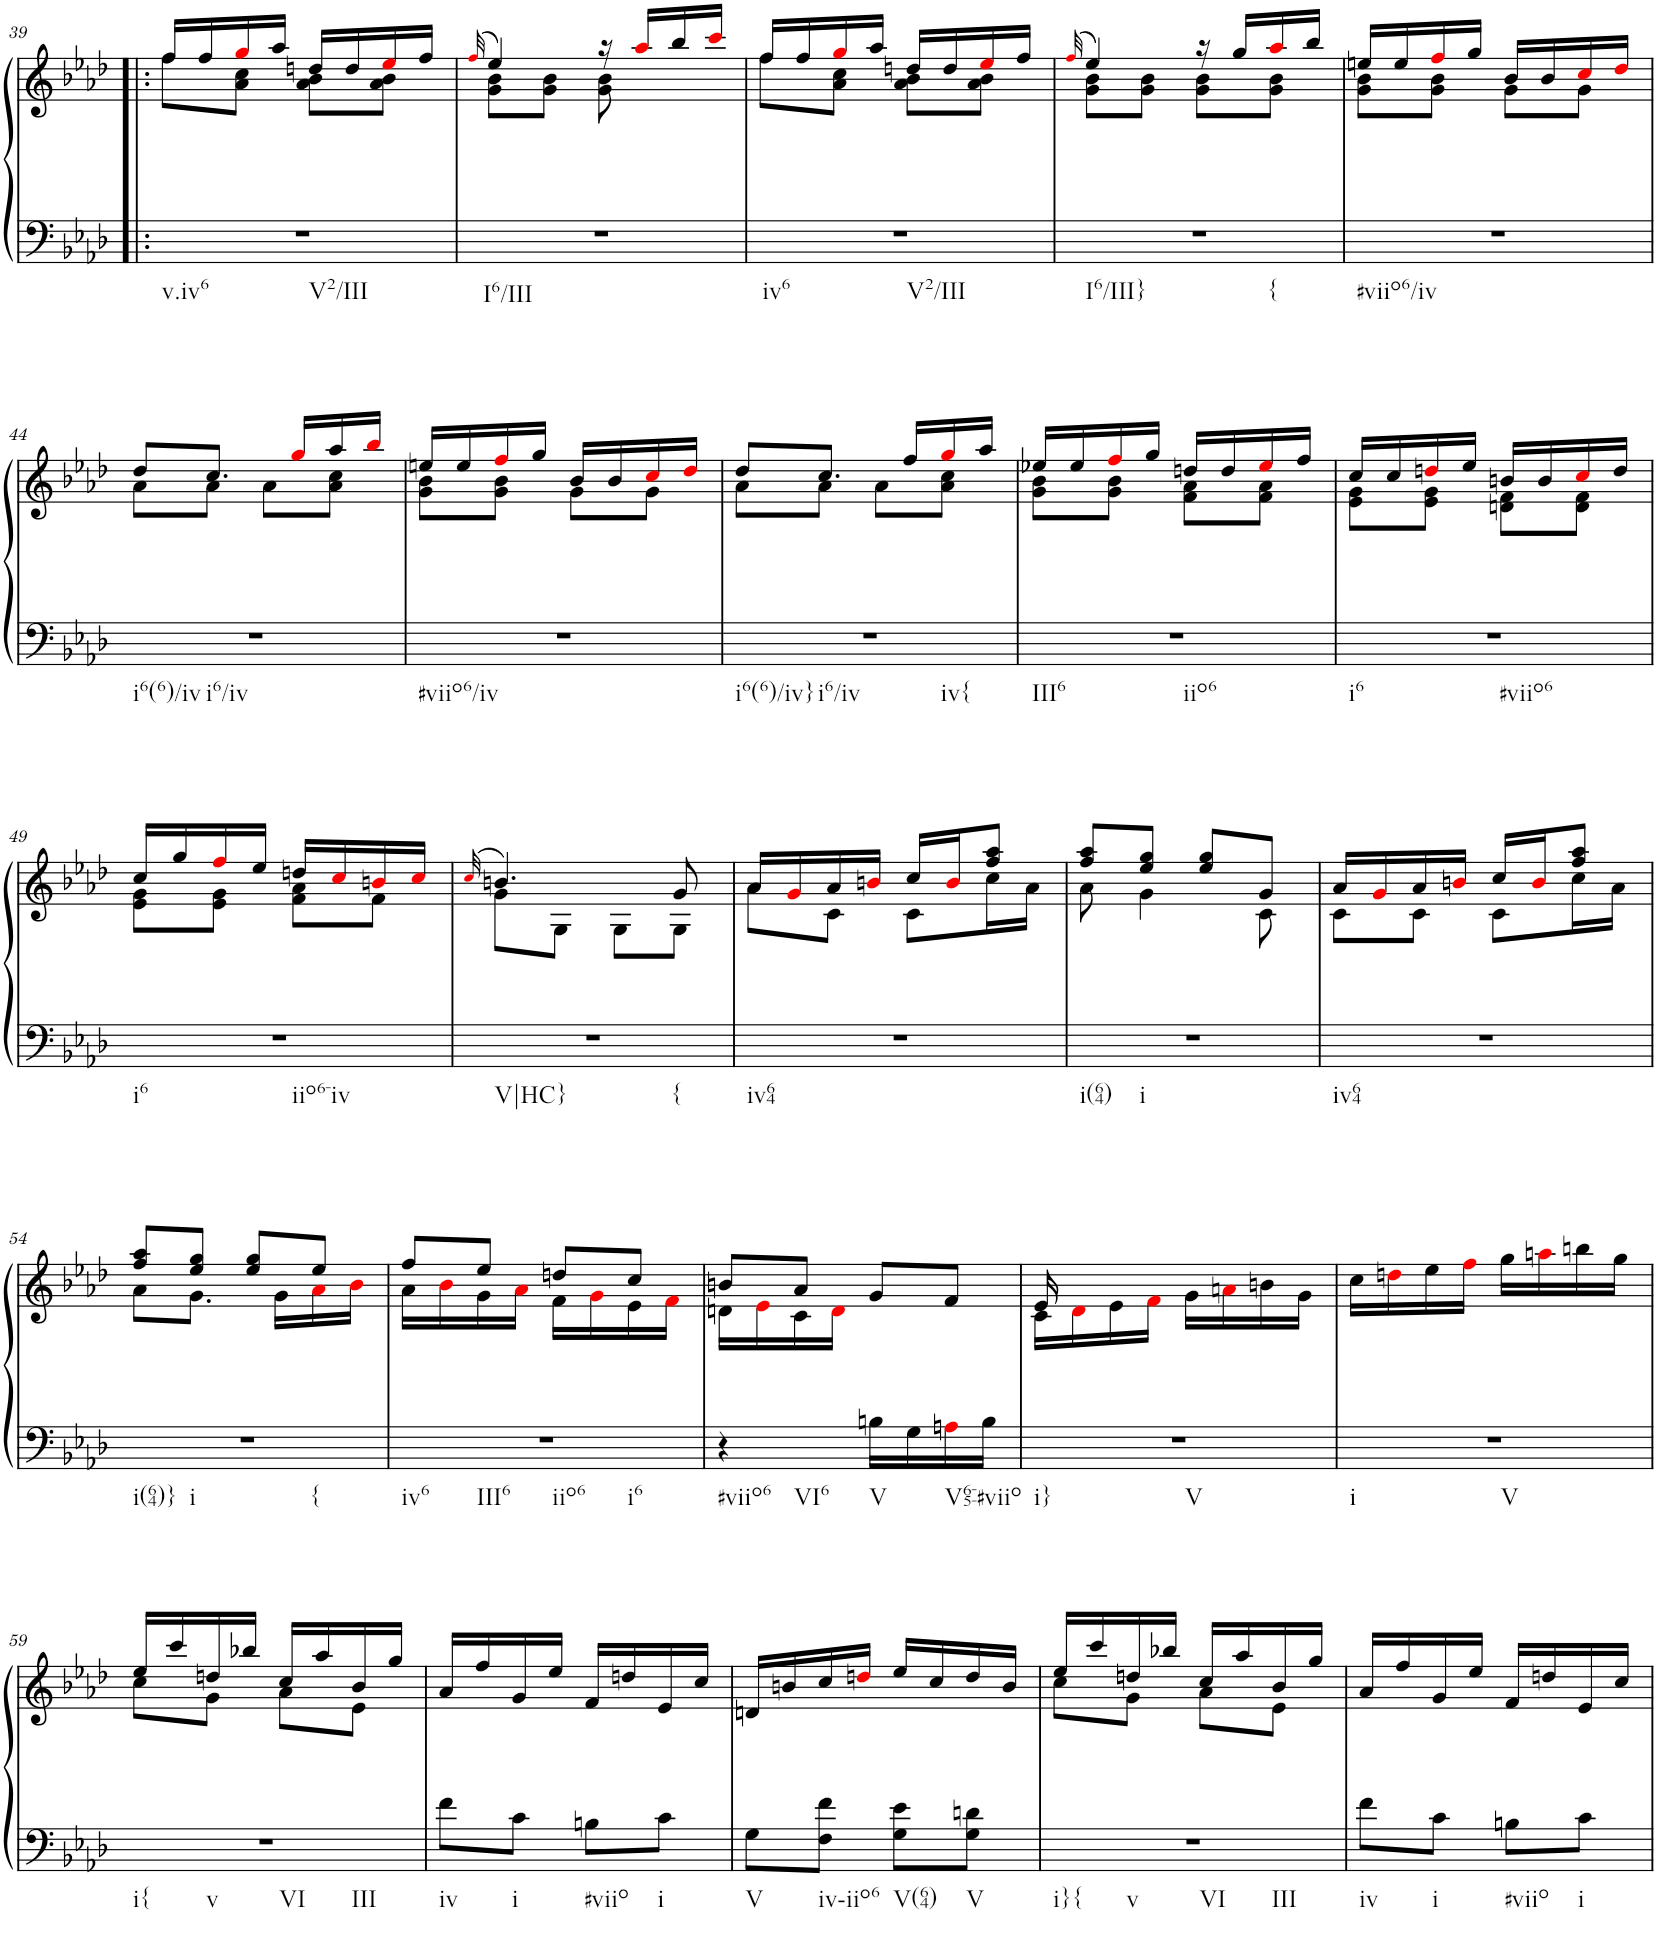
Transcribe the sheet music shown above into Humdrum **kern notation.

**kern	**kern
*part1	*part1
*staff2	*staff1
*I"Piano	*
*I'Pno.	*
!!LO:PB:g=z
*clefF4	*clefG2
*k[b-e-a-d-]	*k[b-e-a-d-]
*M2/4	*M2/4
=39!|:	=39!|:
*	*^
!LO:TX:b:t=v.iv6	!	!
!LO:TX:b:t=V2/III	!	!
2r	16ff/LL	8ff\L
.	16ff/	.
.	16ggi/	8a-\ 8cc\J
.	16aa-/JJ	.
.	16ddn/LL	8a-\ 8b-\L
.	16dd/	.
.	16ee-i/	8a-\ 8b-\J
.	16ff/JJ	.
=40	=40	=40
.	(32qffi/	.
!LO:TX:b:t=I6/III	!	!
2r	4ee-/)	8g\ 8b-\L
.	.	8g\ 8b-\J
.	16r	8g\ 8b-\
.	16aa-i/LL	.
.	16bb-/	8ryy
.	16ccci/JJ	.
=41	=41	=41
!LO:TX:b:t=iv6	!	!
!LO:TX:b:t=V2/III	!	!
2r	16ff/LL	8ff\L
.	16ff/	.
.	16ggi/	8a-\ 8cc\J
.	16aa-/JJ	.
.	16ddn/LL	8a-\ 8b-\L
.	16dd/	.
.	16ee-i/	8a-\ 8b-\J
.	16ff/JJ	.
=42	=42	=42
.	(32qffi/	.
!LO:TX:b:t=I6/III}	!	!
!LO:TX:b:t={	!	!
2r	4ee-/)	8g\ 8b-\L
.	.	8g\ 8b-\J
.	16r	8g\ 8b-\L
.	16gg/LL	.
.	16aa-i/	8g\ 8b-\J
.	16bb-/JJ	.
=43	=43	=43
!LO:TX:b:t=#viio6/iv	!	!
2r	16een/LL	8g\ 8b-\L
.	16ee/	.
.	16ffi/	8g\ 8b-\J
.	16gg/JJ	.
.	16b-/LL	8g\L
.	16b-/	.
.	16cci/	8g\J
.	16dd-i/JJ	.
!!LO:LB:g=z	!!
=44	=44	=44
!LO:TX:b:t=i6(6)/iv	!	!
!LO:TX:b:t=i6/iv	!	!
2r	8dd-/L	8a-\L
.	8.cc/J	8a-\J
.	.	8a-\L
.	16ggi/LL	.
.	16aa-/	8a-\ 8cc\J
.	16bb-i/JJ	.
=45	=45	=45
!LO:TX:b:t=#viio6/iv	!	!
2r	16een/LL	8g\ 8b-\L
.	16ee/	.
.	16ffi/	8g\ 8b-\J
.	16gg/JJ	.
.	16b-/LL	8g\L
.	16b-/	.
.	16cci/	8g\J
.	16dd-i/JJ	.
=46	=46	=46
!LO:TX:b:t=i6(6)/iv}	!	!
!LO:TX:b:t=i6/iv	!	!
!LO:TX:b:t=iv{	!	!
2r	8dd-/L	8a-\L
.	8.cc/J	8a-\J
.	.	8a-\L
.	16ff/LL	.
.	16ggi/	8a-\ 8cc\J
.	16aa-/JJ	.
=47	=47	=47
!LO:TX:b:t=III6	!	!
!LO:TX:b:t=iio6	!	!
2r	16ee-X/LL	8g\ 8b-\L
.	16ee-/	.
.	16ffi/	8g\ 8b-\J
.	16gg/JJ	.
.	16ddn/LL	8f\ 8a-\L
.	16dd/	.
.	16ee-i/	8f\ 8a-\J
.	16ff/JJ	.
=48	=48	=48
!LO:TX:b:t=i6	!	!
!LO:TX:b:t=#viio6	!	!
2r	16cc/LL	8e-\ 8g\L
.	16cc/	.
.	16ddni/	8e-\ 8g\J
.	16ee-/JJ	.
.	16bn/LL	8dn\ 8f\L
.	16b/	.
.	16cci/	8d\ 8f\J
.	16dd/JJ	.
!!LO:LB:g=z	!!
=49	=49	=49
!LO:TX:b:t=i6	!	!
!LO:TX:b:t=iio6-iv	!	!
2r	16cc/LL	8e-\ 8g\L
.	16gg/	.
.	16ffi/	8e-\ 8g\J
.	16ee-/JJ	.
.	16ddn/LL	8f\ 8a-\L
.	16cci/	.
.	16bni/	8f\J
.	16cci/JJ	.
=50	=50	=50
.	(32qcci/	.
!LO:TX:b:t=V|HC}	!	!
!LO:TX:b:t={	!	!
2r	4.bn/)	8g\L
.	.	8G\J
.	.	8G\L
.	8g/	8G\J
=51	=51	=51
!LO:TX:b:t=iv64	!	!
2r	16a-/LL	8a-\L
.	16gi/	.
.	16a-/	8c\J
.	16bni/JJ	.
.	16cc/LL	8c\L
.	16bi/J	.
.	8ff/ 8aa-/J	16cc\L
.	.	16a-\JJ
=52	=52	=52
!LO:TX:b:t=i(64)	!	!
!LO:TX:b:t=i	!	!
2r	8ff/ 8aa-/L	8a-\
.	8ee-/ 8gg/J	4g\
.	8ee-/ 8gg/L	.
.	8g/J	8c\
=53	=53	=53
!LO:TX:b:t=iv64	!	!
2r	16a-/LL	8c\L
.	16gi/	.
.	16a-/	8c\J
.	16bni/JJ	.
.	16cc/LL	8c\L
.	16bi/J	.
.	8ff/ 8aa-/J	16cc\L
.	.	16a-\JJ
!!LO:LB:g=z	!!
=54	=54	=54
!LO:TX:b:t=i(64)}	!	!
!LO:TX:b:t=i	!	!
!LO:TX:b:t={	!	!
2r	8ff/ 8aa-/L	8a-\L
.	8ee-/ 8gg/J	8.g\J
.	8ee-/ 8gg/L	.
.	.	16g\LL
.	8ee-/J	16a-i\
.	.	16b-i\JJ
=55	=55	=55
!LO:TX:b:t=iv6	!	!
!LO:TX:b:t=III6	!	!
!LO:TX:b:t=iio6	!	!
!LO:TX:b:t=i6	!	!
2r	8ff/L	16a-\LL
.	.	16b-i\
.	8ee-/J	16g\
.	.	16a-i\JJ
.	8ddn/L	16f\LL
.	.	16gi\
.	8cc/J	16e-\
.	.	16fi\JJ
=56	=56	=56
!LO:TX:b:t=#viio6	!	!
!LO:TX:b:t=VI6	!	!
4r	8bn/L	16dn\LL
.	.	16e-i\
.	8a-/J	16c\
.	.	16di\JJ
!LO:TX:b:t=V	!	!
16Bn\LL	8g/L	4ryy
16G\	.	.
!LO:TX:b:t=V65-#viio	!	!
16Ani\	8f/J	.
16B\JJ	.	.
=57	=57	=57
!LO:TX:b:t=i}	!	!
!LO:TX:b:t=V	!	!
2r	16e-/	16c\LL
.	8.ryy	16d-i\
.	.	16e-\
.	.	16fi\JJ
.	16g\LL	4ryy
.	16ani\	.
.	16bn\	.
.	16g\JJ	.
*	*v	*v
=58	=58
!LO:TX:b:t=i	!
!LO:TX:b:t=V	!
2r	16cc\LL
.	16ddni\
.	16ee-\
.	16ffi\JJ
.	16gg\LL
.	16aani\
.	16bbn\
.	16gg\JJ
!!LO:LB:g=z
=59	=59
*	*^
!LO:TX:b:t=i{	!	!
!LO:TX:b:t=v	!	!
!LO:TX:b:t=VI	!	!
!LO:TX:b:t=III	!	!
2r	16ee-/LL	8cc\L
.	16ccc/	.
.	16ddn/	8g\J
.	16bb-X/JJ	.
.	16cc/LL	8a-\L
.	16aa-/	.
.	16b-/	8e-\J
.	16gg/JJ	.
*	*v	*v
=60	=60
!LO:TX:b:t=iv	!
8f\L	16a-/LL
.	16ff/
!LO:TX:b:t=i	!
8c\J	16g/
.	16ee-/JJ
!LO:TX:b:t=#viio	!
8Bn\L	16f/LL
.	16ddn/
!LO:TX:b:t=i	!
8c\J	16e-/
.	16cc/JJ
=61	=61
!LO:TX:b:t=V	!
8G\L	16dn/LL
.	16bn/
!LO:TX:b:t=iv-iio6	!
8F\ 8f\J	16cc/
.	16ddni/JJ
!LO:TX:b:t=V(64)	!
8G\ 8e-\L	16ee-/LL
.	16cc/
!LO:TX:b:t=V	!
8G\ 8dn\J	16dd/
.	16b/JJ
=62	=62
*	*^
!LO:TX:b:t=i}{	!	!
!LO:TX:b:t=v	!	!
!LO:TX:b:t=VI	!	!
!LO:TX:b:t=III	!	!
2r	16ee-/LL	8cc\L
.	16ccc/	.
.	16ddn/	8g\J
.	16bb-X/JJ	.
.	16cc/LL	8a-\L
.	16aa-/	.
.	16b-/	8e-\J
.	16gg/JJ	.
*	*v	*v
=63	=63
!LO:TX:b:t=iv	!
8f\L	16a-/LL
.	16ff/
!LO:TX:b:t=i	!
8c\J	16g/
.	16ee-/JJ
!LO:TX:b:t=#viio	!
8Bn\L	16f/LL
.	16ddn/
!LO:TX:b:t=i	!
8c\J	16e-/
.	16cc/JJ
=	=
*-	*-
